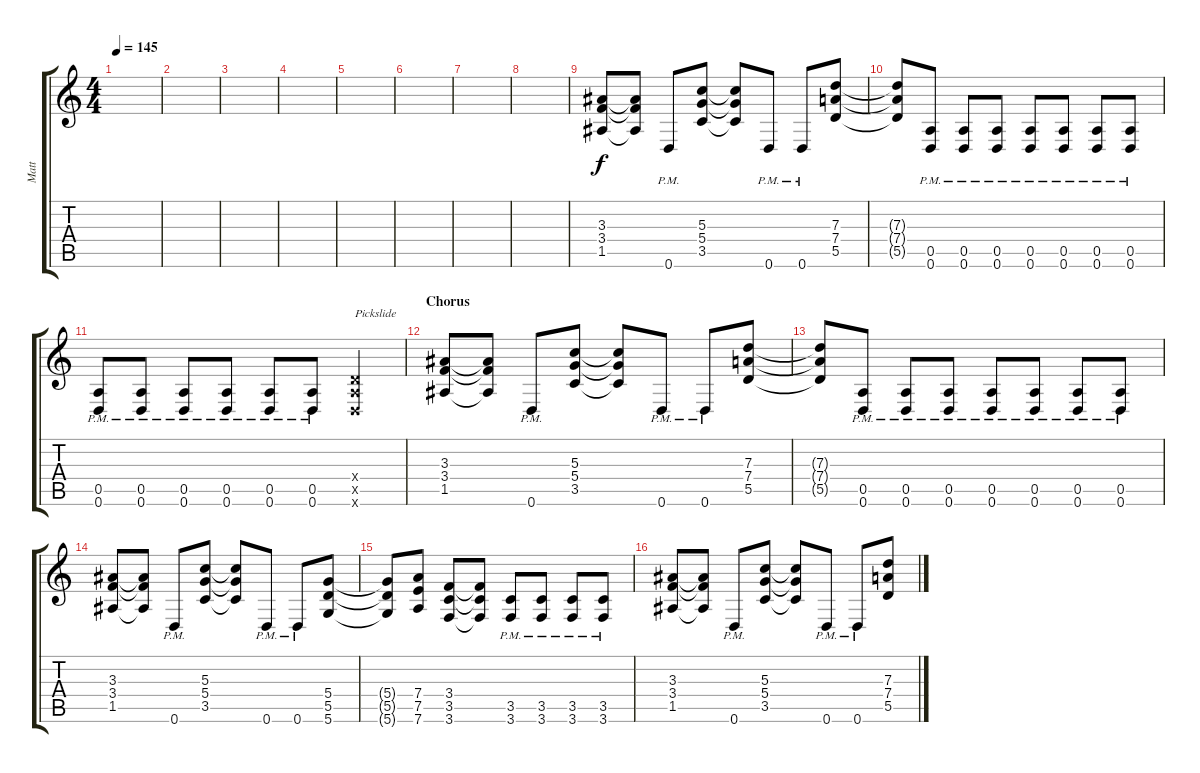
\track ("Matt" "Matt") {instrument overdrivenguitar}
\staff {score tabs}
\tuning (E4 B3 G3 D3 A2 D2) {hide}
\ts (4 4)
\tempo 145
\clef g2
\ks c
|
|
|
|
|
|
|
|
(3.3 3.4 1.5).8 (3.3{t} 3.4{t} 1.5{t}).8 0.6{pm}.8 (5.3 5.4 3.5).8 (5.3{t} 5.4{t} 3.5{t}).8 0.6{pm}.8 0.6{pm}.8 (7.3 7.4 5.5).8 |
(7.3{t} 7.4{t} 5.5{t}).8 (0.5{pm} 0.6{pm}).8 (0.5{pm} 0.6{pm}).8 (0.5{pm} 0.6{pm}).8 (0.5{pm} 0.6{pm}).8 (0.5{pm} 0.6{pm}).8 (0.5{pm} 0.6{pm}).8 (0.5{pm} 0.6{pm}).8 |
(0.5{pm} 0.6{pm}).8 (0.5{pm} 0.6{pm}).8 (0.5{pm} 0.6{pm}).8 (0.5{pm} 0.6{pm}).8 (0.5{pm} 0.6{pm}).8 (0.5{pm} 0.6{pm}).8 (0.4{x} 0.5{x} 0.6{x}).4{txt "Pickslide"} |
\section ("" "Chorus")
(3.3 3.4 1.5).8 (3.3{t} 3.4{t} 1.5{t}).8 0.6{pm}.8 (5.3 5.4 3.5).8 (5.3{t} 5.4{t} 3.5{t}).8 0.6{pm}.8 0.6{pm}.8 (7.3 7.4 5.5).8 |
(7.3{t} 7.4{t} 5.5{t}).8 (0.5{pm} 0.6{pm}).8 (0.5{pm} 0.6{pm}).8 (0.5{pm} 0.6{pm}).8 (0.5{pm} 0.6{pm}).8 (0.5{pm} 0.6{pm}).8 (0.5{pm} 0.6{pm}).8 (0.5{pm} 0.6{pm}).8 |
(3.3 3.4 1.5).8 (3.3{t} 3.4{t} 1.5{t}).8 0.6{pm}.8 (5.3 5.4 3.5).8 (5.3{t} 5.4{t} 3.5{t}).8 0.6{pm}.8 0.6{pm}.8 (5.4 5.5 5.6).8 |
(5.4{t} 5.5{t} 5.6{t}).8 (7.4 7.5 7.6).8 (3.4 3.5 3.6).8 (3.4{t} 3.5{t} 3.6{t}).8 (3.5{pm} 3.6{pm}).8 (3.5{pm} 3.6{pm}).8 (3.5{pm} 3.6{pm}).8 (3.5{pm} 3.6{pm}).8 |
(3.3 3.4 1.5).8 (3.3{t} 3.4{t} 1.5{t}).8 0.6{pm}.8 (5.3 5.4 3.5).8 (5.3{t} 5.4{t} 3.5{t}).8 0.6{pm}.8 0.6{pm}.8 (7.3 7.4 5.5).8
